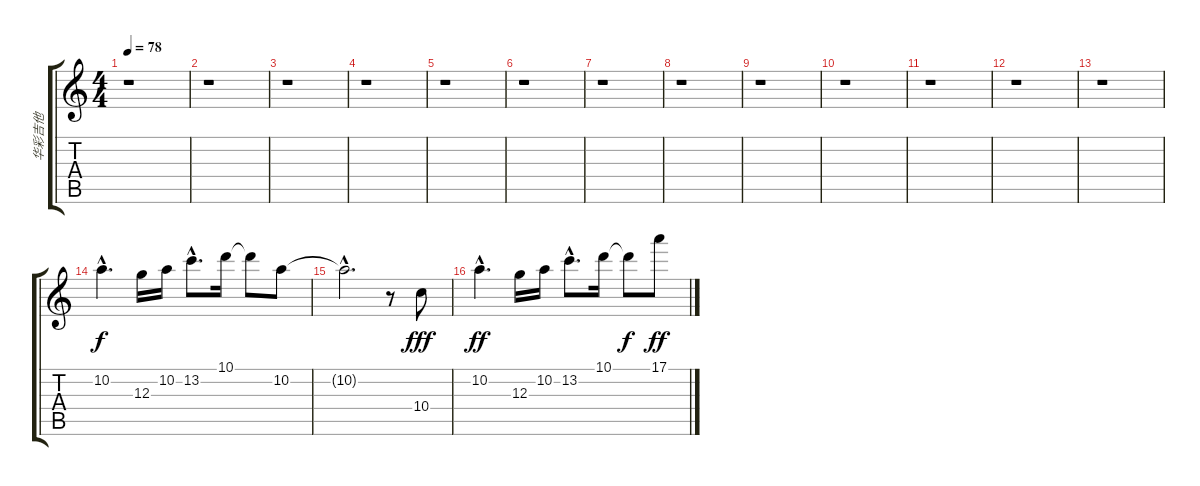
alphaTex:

\track ("华彩吉他" "华彩吉他") {instrument overdrivenguitar}
\staff {score tabs}
\tuning (E4 B3 G3 D3 A2 E2) {hide}
\ts (4 4)
\tempo 78
\clef g2
\ks c
r.1{dy f} |
r.1 |
r.1 |
r.1 |
r.1 |
r.1 |
r.1 |
r.1 |
r.1 |
r.1 |
r.1 |
r.1 |
r.1 |
10.2{hac}.4{d} 12.3.16 10.2.16 13.2{hac}.8{d} 10.1.16 10.1{t}.8 10.2.8 |
10.2{hac t}.2{d} r.8 10.4.8{dy fff} |
10.2{hac}.4{d dy ff} 12.3.16 10.2.16 13.2{hac}.8{d} 10.1.16 10.1{t}.8{dy f} 17.1.8{dy ff}
